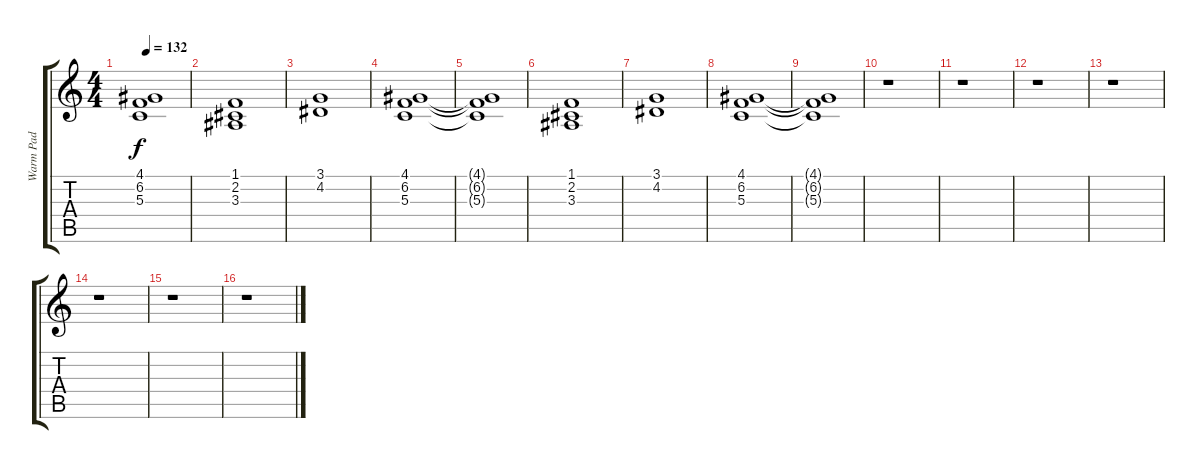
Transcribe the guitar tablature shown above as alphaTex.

\track ("Warm Pad" "Warm Pad") {instrument pad2warm}
\staff {score tabs}
\tuning (E4 B3 G3 D3 A2 E2) {hide}
\ts (4 4)
\tempo 132
\clef g2
\ks c
(4.1{t} 6.2{t} 5.3{t}).1{dy f} |
(1.1 2.2 3.3).1 |
(3.1 4.2).1 |
(4.1 6.2 5.3).1 |
(4.1{t} 6.2{t} 5.3{t}).1 |
(1.1 2.2 3.3).1 |
(3.1 4.2).1 |
(4.1 6.2 5.3).1 |
(4.1{t} 6.2{t} 5.3{t}).1 |
r.1 |
r.1 |
r.1 |
r.1 |
r.1 |
r.1 |
r.1
